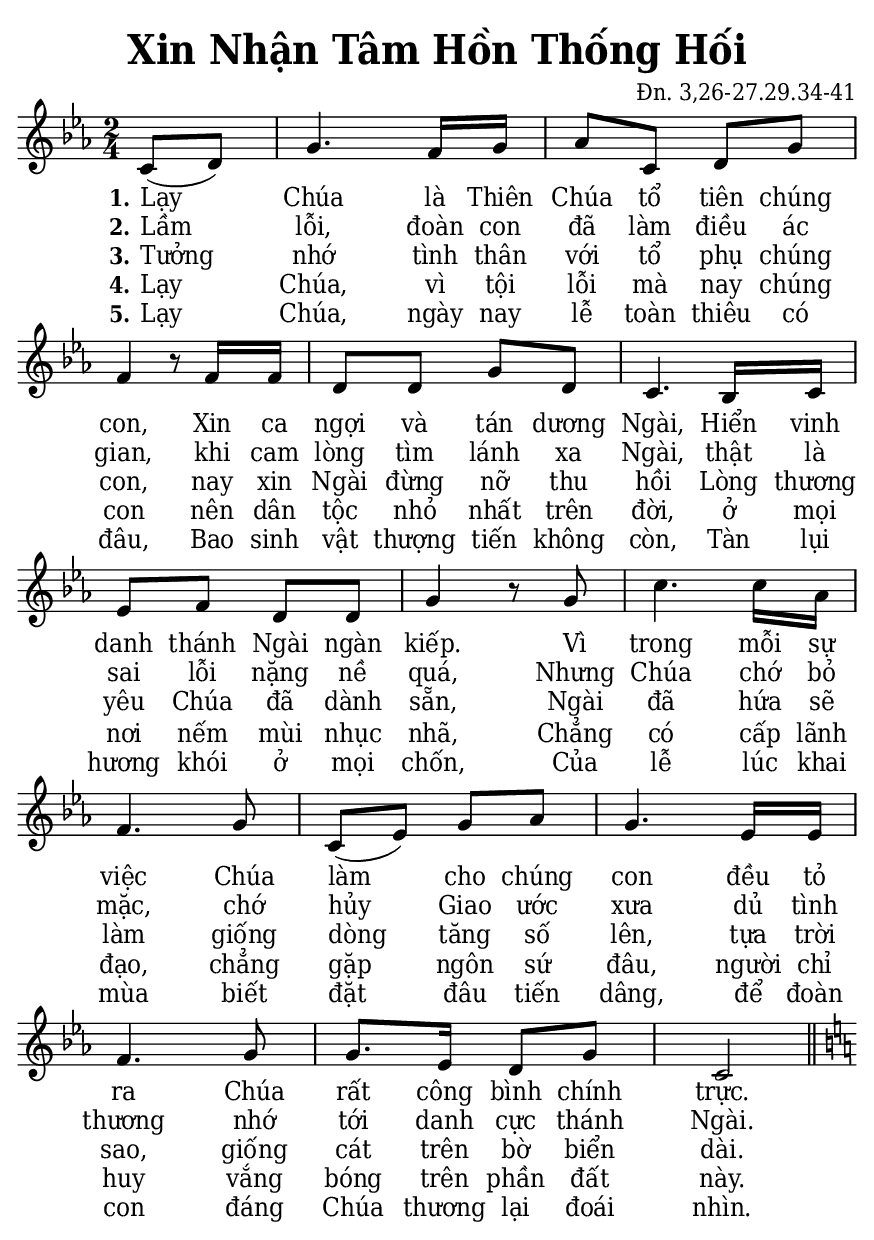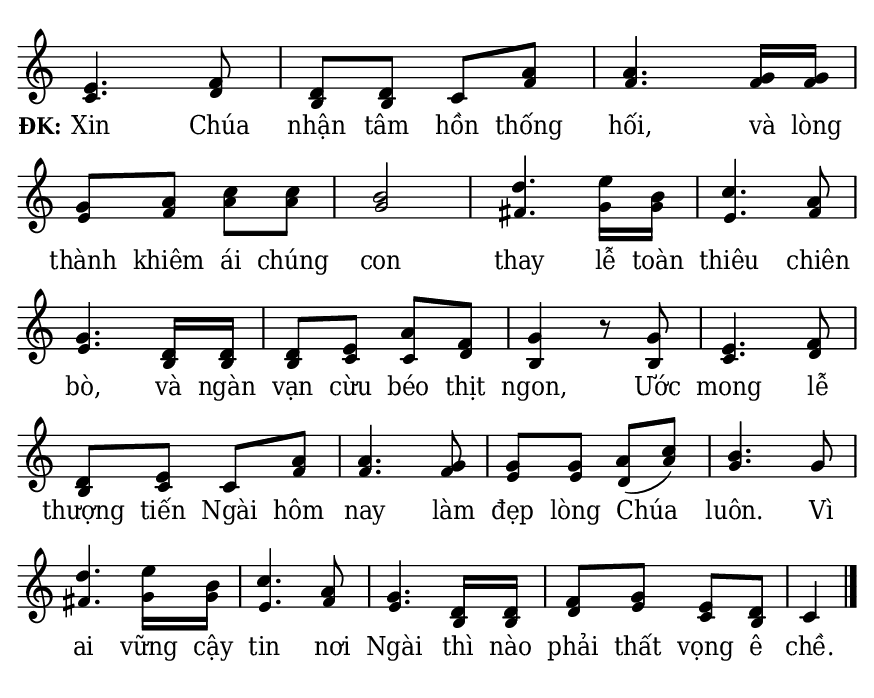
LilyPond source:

% Cài đặt chung\
\version "2.22.1"
\include "english.ly"

\header {
  title = \markup { \fontsize #1 "Xin Nhận Tâm Hồn Thống Hối" }
  composer = "Đn. 3,26-27.29.34-41"
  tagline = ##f
}

% Nhạc phiên khúc
nhacPhienKhucSop = \relative c' {
  \autoPageBreaksOff
  \partial 4 c8 (d) |
  g4. f16 g |
  af8 c, d g |
  f4 r8 f16 f |
  d8 d g d |
  c4. bf16 c |
  ef8 f d d |
  g4 r8 g |
  c4. c16 af |
  f4. g8 |
  c, (ef) g8 af |
  g4. ef16 ef |
  f4. g8 |
  g8. ef16 d8 g |
  c,2 \bar "||"
  
  \pageBreak
  
  \set Staff.explicitKeySignatureVisibility = #end-of-line-invisible
  \set Staff.printKeyCancellation = ##f
  \key c \major
  e4. f8 |
  d8 d c a' |
  a4.g16 g |
  g8 a c c |
  b2 |
  d4. e16 b |
  c4. a8 |
  g4.  d16 d |
  d8 e a f |
  g4 r8 g |
  e4. f8 |
  d e c a' |
  a4. g8 |
  g g a (c) |
  b4. g8 |
  d'4. e16 b |
  c4. a8 |
  g4. d16 d |
  f8 g e d |
  c4 \bar "|."
}

nhacPhienKhucAlto = \relative c' {
  r4 |
  R2*14
  
  \set Staff.explicitKeySignatureVisibility = #end-of-line-invisible
  \set Staff.printKeyCancellation = ##f
  \key c \major
  c4. d8 |
  b b c f |
  f4. f16 f |
  e8 f a a |
  g2 |
  fs4. g16 g |
  e4. f8 |
  e4. b16 b |
  b8 c c d |
  b4 r8 b |
  c4. d8 |
  b c c f |
  f4. f8 |
  e e d (a') |
  g4. g8 |
  fs4. g16 g |
  e4. f8 |
  e4. b16 b |
  d8 e c b |
  c4
}

% Lời phiên khúc
loiPhienKhucSop = \lyrics {
  <<
    {
      \set stanza = "1."
      Lạy Chúa là Thiên Chúa tổ tiên chúng con,
      Xin ca ngợi và tán dương Ngài,
      Hiển vinh danh thánh Ngài ngàn kiếp.
      Vì trong mỗi sự việc Chúa làm cho chúng con
      đều tỏ ra Chúa rất công bình chính trực.
    }
    \new Lyrics {
	    \set associatedVoice = "beSop"
	    \set stanza = "2."
	    Lầm lỗi, đoàn con đã làm điều ác gian,
	    khi cam lòng tìm lánh xa Ngài,
	    thật là sai lỗi nặng nề quá,
	    Nhưng Chúa chớ bỏ mặc, chớ hủy Giao ước xưa
	    dủ tình thương nhớ tới danh cực thánh Ngài.
    }
    \new Lyrics {
	    \set associatedVoice = "beSop"
	    \set stanza = "3."
	    Tưởng nhớ tình thân với tổ phụ chúng con,
	    nay xin Ngài đừng nỡ thu hồi
	    Lòng thương yêu Chúa đã dành sẵn,
	    Ngài đã hứa sẽ làm giống dòng tăng số lên,
	    tựa trời sao, giống cát trên bờ biển dài.
    }
    \new Lyrics {
	    \set associatedVoice = "beSop"
	    \set stanza = "4."
	    Lạy Chúa, vì tội lỗi mà nay chúng con
	    nên dân tộc nhỏ nhất trên đời,
	    ở mọi nơi nếm mùi nhục nhã,
	    Chẳng có cấp lãnh đạo, chẳng gặp ngôn sứ đâu,
	    người chỉ huy vắng bóng trên phần đất này.
    }
    \new Lyrics {
	    \set associatedVoice = "beSop"
	    \set stanza = "5."
	    Lạy Chúa, ngày nay lễ toàn thiêu có đâu,
	    Bao sinh vật thượng tiến không còn,
	    Tàn lụi hương khói ở mọi chốn,
	    Của lễ lúc khai mùa biết đặt đâu tiến dâng,
	    để đoàn con đáng Chúa thương lại đoái nhìn.
    }
  >>
  \set stanza = "ĐK:"
  Xin Chúa nhận tâm hồn thống hối,
  và lòng thành khiêm ái chúng con thay lễ toàn thiêu chiên bò,
  và ngàn vạn cừu béo thịt ngon,
  Ước mong lễ thượng tiến Ngài hôm nay làm đẹp lòng Chúa luôn.
  Vì ai vững cậy tin nơi Ngài thì nào phải thất vọng ê chề.
}

% Dàn trang
\paper {
  #(set-paper-size "a5")
  top-margin = 3\mm
  bottom-margin = 3\mm
  left-margin = 3\mm
  right-margin = 3\mm
  indent = #0
  #(define fonts
	 (make-pango-font-tree "Deja Vu Serif Condensed"
	 		       "Deja Vu Serif Condensed"
			       "Deja Vu Serif Condensed"
			       (/ 20 20)))
  print-page-number = ##f
  system-system-spacing = #'((basic-distance . 0.1) (padding . 2))
}

TongNhip = {
  \key ef \major \time 2/4
  \set Timing.beamExceptions = #'()
  \set Timing.baseMoment = #(ly:make-moment 1/4)
}

% Đổi kích thước nốt cho bè phụ
notBePhu =
#(define-music-function (font-size music) (number? ly:music?)
   (for-some-music
     (lambda (m)
       (if (music-is-of-type? m 'rhythmic-event)
           (begin
             (set! (ly:music-property m 'tweaks)
                   (cons `(font-size . ,font-size)
                         (ly:music-property m 'tweaks)))
             #t)
           #f))
     music)
   music)

\score {
  \new ChoirStaff <<
    \new Staff \with {
        \consists "Merge_rests_engraver"
        printPartCombineTexts = ##f
      }
      <<
      \new Voice \TongNhip \partCombine 
        \nhacPhienKhucSop
        \notBePhu -1 { \nhacPhienKhucAlto }
      \new NullVoice = beSop \nhacPhienKhucSop
      \new Lyrics \lyricsto beSop \loiPhienKhucSop
      >>
  >>
  \layout {
    \override Lyrics.LyricSpace.minimum-distance = #1.5
    \override Score.BarNumber.break-visibility = ##(#f #f #f)
    \override Score.SpacingSpanner.uniform-stretching = ##t
  } 
}
